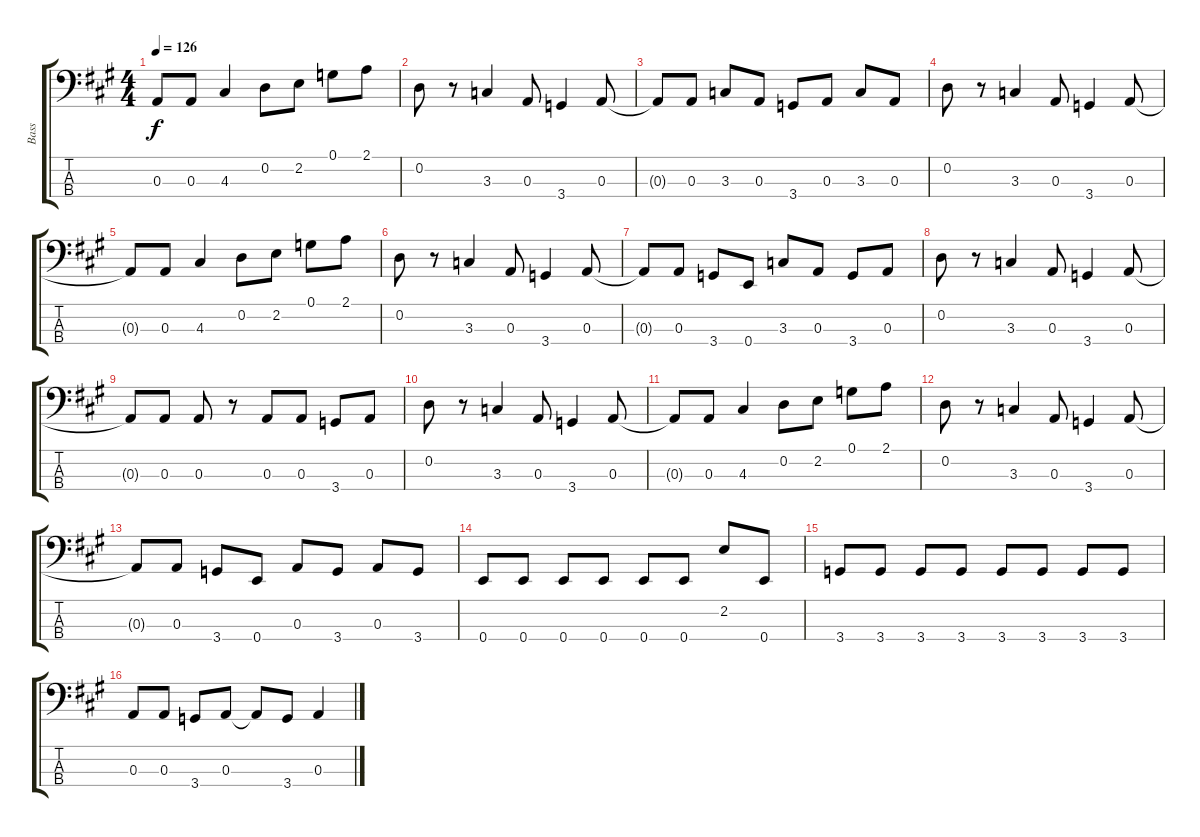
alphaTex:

\track ("Bass" "Bass") {instrument electricbasspick}
\staff {score tabs}
\tuning (G2 D2 A1 E1) {hide}
\ts (4 4)
\tempo 126
\clef f4
\ks a
0.3{t}.8{dy f} 0.3.8 4.3.4 0.2.8 2.2.8 0.1.8 2.1.8 |
0.2.8 r.8 3.3.4 0.3.8 3.4.4 0.3.8 |
0.3{t}.8 0.3.8 3.3.8 0.3.8 3.4.8 0.3.8 3.3.8 0.3.8 |
0.2.8 r.8 3.3.4 0.3.8 3.4.4 0.3.8 |
0.3{t}.8 0.3.8 4.3.4 0.2.8 2.2.8 0.1.8 2.1.8 |
0.2.8 r.8 3.3.4 0.3.8 3.4.4 0.3.8 |
0.3{t}.8 0.3.8 3.4.8 0.4.8 3.3.8 0.3.8 3.4.8 0.3.8 |
0.2.8 r.8 3.3.4 0.3.8 3.4.4 0.3.8 |
0.3{t}.8 0.3.8 0.3.8 r.8 0.3.8 0.3.8 3.4.8 0.3.8 |
0.2.8 r.8 3.3.4 0.3.8 3.4.4 0.3.8 |
0.3{t}.8 0.3.8 4.3.4 0.2.8 2.2.8 0.1.8 2.1.8 |
0.2.8 r.8 3.3.4 0.3.8 3.4.4 0.3.8 |
0.3{t}.8 0.3.8 3.4.8 0.4.8 0.3.8 3.4.8 0.3.8 3.4.8 |
0.4.8 0.4.8 0.4.8 0.4.8 0.4.8 0.4.8 2.2.8 0.4.8 |
3.4.8 3.4.8 3.4.8 3.4.8 3.4.8 3.4.8 3.4.8 3.4.8 |
0.3.8 0.3.8 3.4.8 0.3.8 0.3{t}.8 3.4.8 0.3.4
